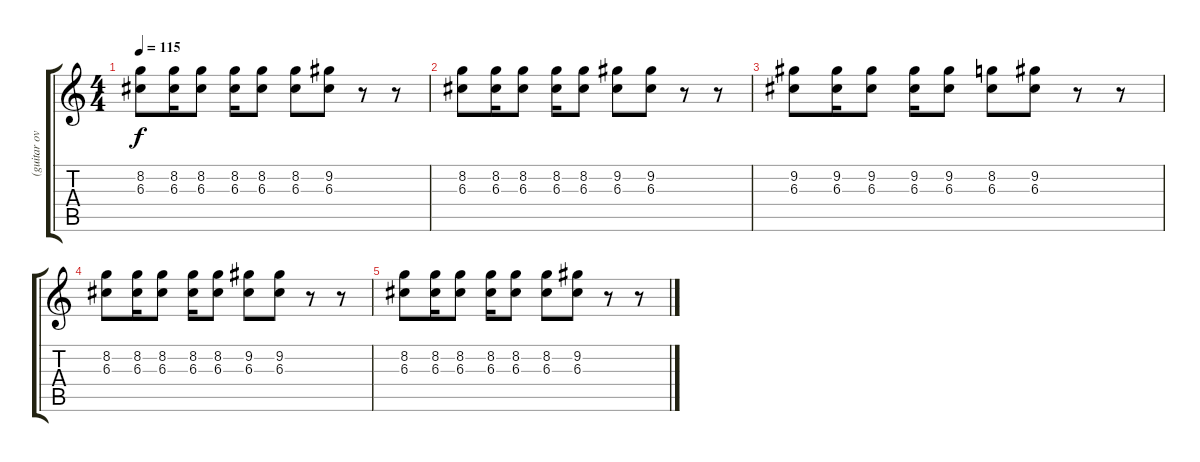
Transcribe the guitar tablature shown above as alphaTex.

\track ("(guitar overdub)" "(guitar ov") {instrument overdrivenguitar}
\staff {score tabs}
\tuning (E4 B3 G3 D3 A2 E2) {hide}
\ts (4 4)
\tempo 115
\clef g2
\ks c
(8.2 6.3).8{dy f} (8.2 6.3).16 (8.2 6.3).8 (8.2 6.3).16 (8.2 6.3).8 (8.2 6.3).8 (9.2 6.3).8 r.8 r.8 |
(8.2 6.3).8 (8.2 6.3).16 (8.2 6.3).8 (8.2 6.3).16 (8.2 6.3).8 (9.2 6.3).8 (9.2 6.3).8 r.8 r.8 |
(9.2 6.3).8 (9.2 6.3).16 (9.2 6.3).8 (9.2 6.3).16 (9.2 6.3).8 (8.2 6.3).8 (9.2 6.3).8 r.8 r.8 |
(8.2 6.3).8 (8.2 6.3).16 (8.2 6.3).8 (8.2 6.3).16 (8.2 6.3).8 (9.2 6.3).8 (9.2 6.3).8 r.8 r.8 |
(8.2 6.3).8 (8.2 6.3).16 (8.2 6.3).8 (8.2 6.3).16 (8.2 6.3).8 (8.2 6.3).8 (9.2 6.3).8 r.8 r.8
